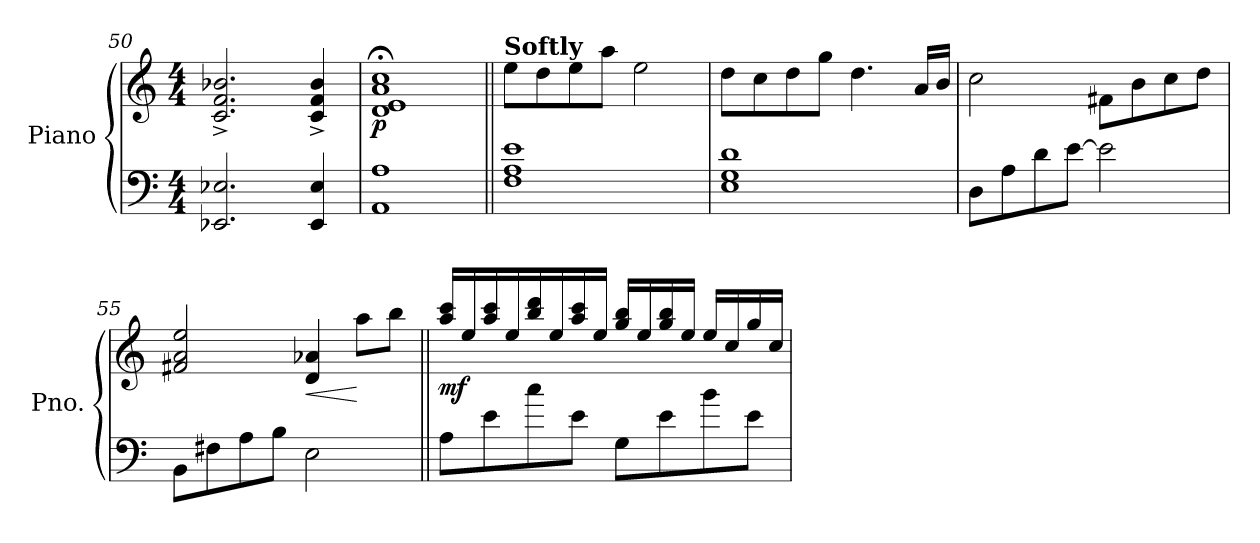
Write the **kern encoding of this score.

**kern	**kern	**dynam
*part1	*part1	*part1
*staff2	*staff1	*staff1/2
*I"Piano	*	*
*I'Pno.	*	*
!!LO:LB:g=z
*clefF4	*clefG2	*
*k[]	*k[]	*
*M4/4	*M4/4	*
=50	=50	=50
2.EE-X/ 2.E-X/	2.c/^> 2.f/^> 2.b-X/^>	.
4EE-/ 4E-/	4c/^> 4f/^> 4b-/^>	.
=51	=51	=51
!	!	!LO:DY:b
1AA 1A	1d;< 1e;< 1a;< 1cc;<	p
=52||	=52||	=52||
!	!LO:TX:a:B:t=Softly	!
1F 1A 1e	8ee\L	.
.	8dd\	.
.	8ee\	.
.	8aa\J	.
.	2ee\	.
=53	=53	=53
1E 1G 1d	8dd\L	.
.	8cc\	.
.	8dd\	.
.	8gg\J	.
.	4.dd\	.
.	16a/LL	.
.	16b/JJ	.
=54	=54	=54
8D\L	2cc\	.
8A\	.	.
8d\	.	.
[8e\J	.	.
2e\]	8f#X\L	.
.	8b\	.
.	8cc\	.
.	8dd\J	.
!!LO:PB:g=z
=55	=55	=55
8BB\L	2f#X/ 2a/ 2ee/	.
8F#X\	.	.
8A\	.	.
8B\J	.	.
!	!	!LO:HP:b
2E\	4d/ 4a-X/	<
.	8aa\L	[
.	8bb\J	.
=56||	=56||	=56||
!	!	!LO:DY:b
8A\L	16aa/ 16ccc/LL	mf
.	16ee/	.
8e\	16aa/ 16ccc/	.
.	16ee/	.
8cc\	16bb/ 16ddd/	.
.	16ee/	.
8e\J	16aa/ 16ccc/	.
.	16ee/JJ	.
8G\L	16gg/ 16bb/LL	.
.	16ee/	.
8e\	16gg/ 16bb/	.
.	16ee/JJ	.
8b\	16ee/LL	.
.	16cc/	.
8e\J	16gg/	.
.	16cc/JJ	.
=	=	=
*-	*-	*-
